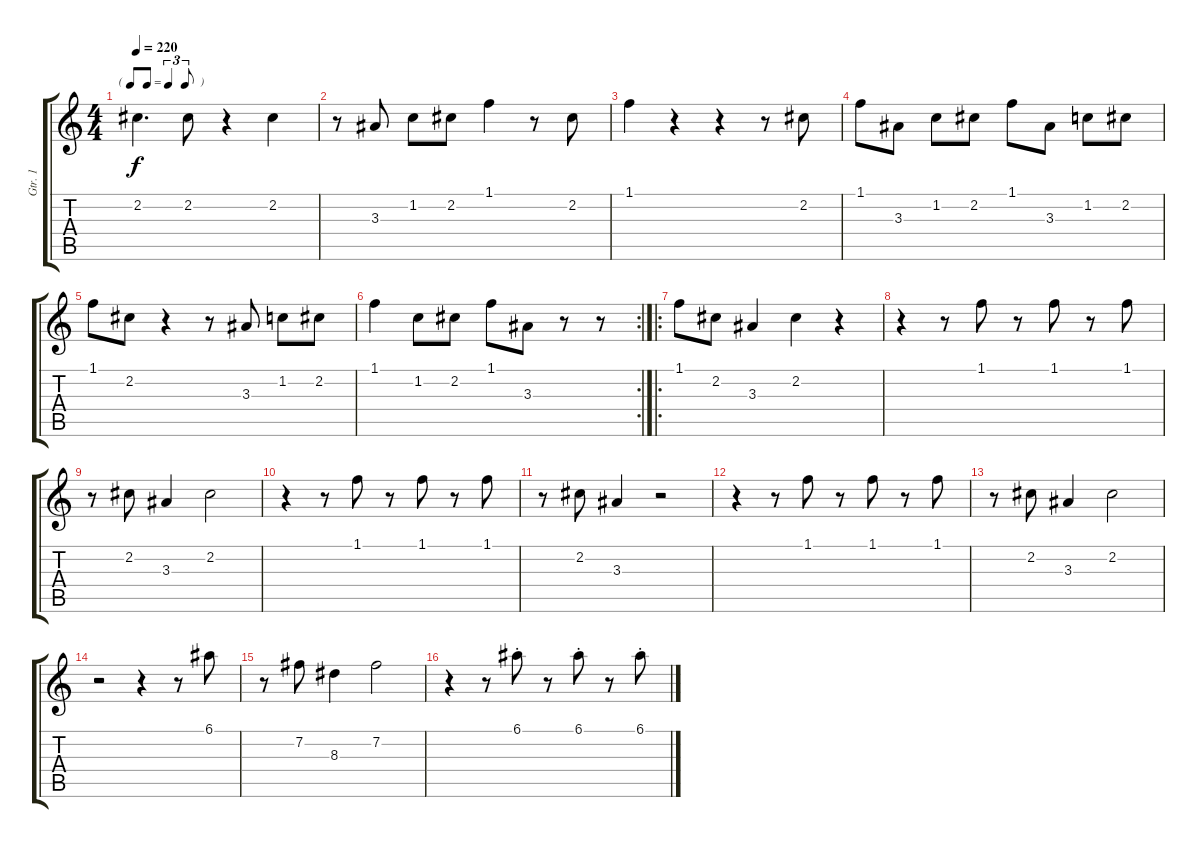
\track ("Gtr. 1" "Gtr. 1") {instrument acousticguitarsteel}
\staff {score tabs}
\tuning (E4 B3 G3 D3 A2 E2) {hide}
\ts (4 4)
\tf triplet8th
\tempo 220
\clef g2
\ks c
2.2.4{d dy f} 2.2.8 r.4 2.2.4 |
r.8 3.3.8 1.2.8 2.2.8 1.1.4 r.8 2.2.8 |
1.1.4 r.4 r.4 r.8 2.2.8 |
1.1.8 3.3.8 1.2.8 2.2.8 1.1.8 3.3.8 1.2.8 2.2.8 |
1.1.8 2.2.8 r.4 r.8 3.3.8 1.2.8 2.2.8 |
\rc 2
1.1.4 1.2.8 2.2.8 1.1.8 3.3.8 r.8 r.8 |
\ro
1.1.8 2.2.8 3.3.4 2.2.4 r.4 |
r.4 r.8 1.1.8 r.8 1.1.8 r.8 1.1.8 |
r.8 2.2.8 3.3.4 2.2.2 |
r.4 r.8 1.1.8 r.8 1.1.8 r.8 1.1.8 |
r.8 2.2.8 3.3.4 r.2 |
r.4 r.8 1.1.8 r.8 1.1.8 r.8 1.1.8 |
r.8 2.2.8 3.3.4 2.2.2 |
r.2 r.4 r.8 6.1.8 |
r.8 7.2.8 8.3.4 7.2.2 |
r.4 r.8 6.1{st}.8 r.8 6.1{st}.8 r.8 6.1{st}.8
